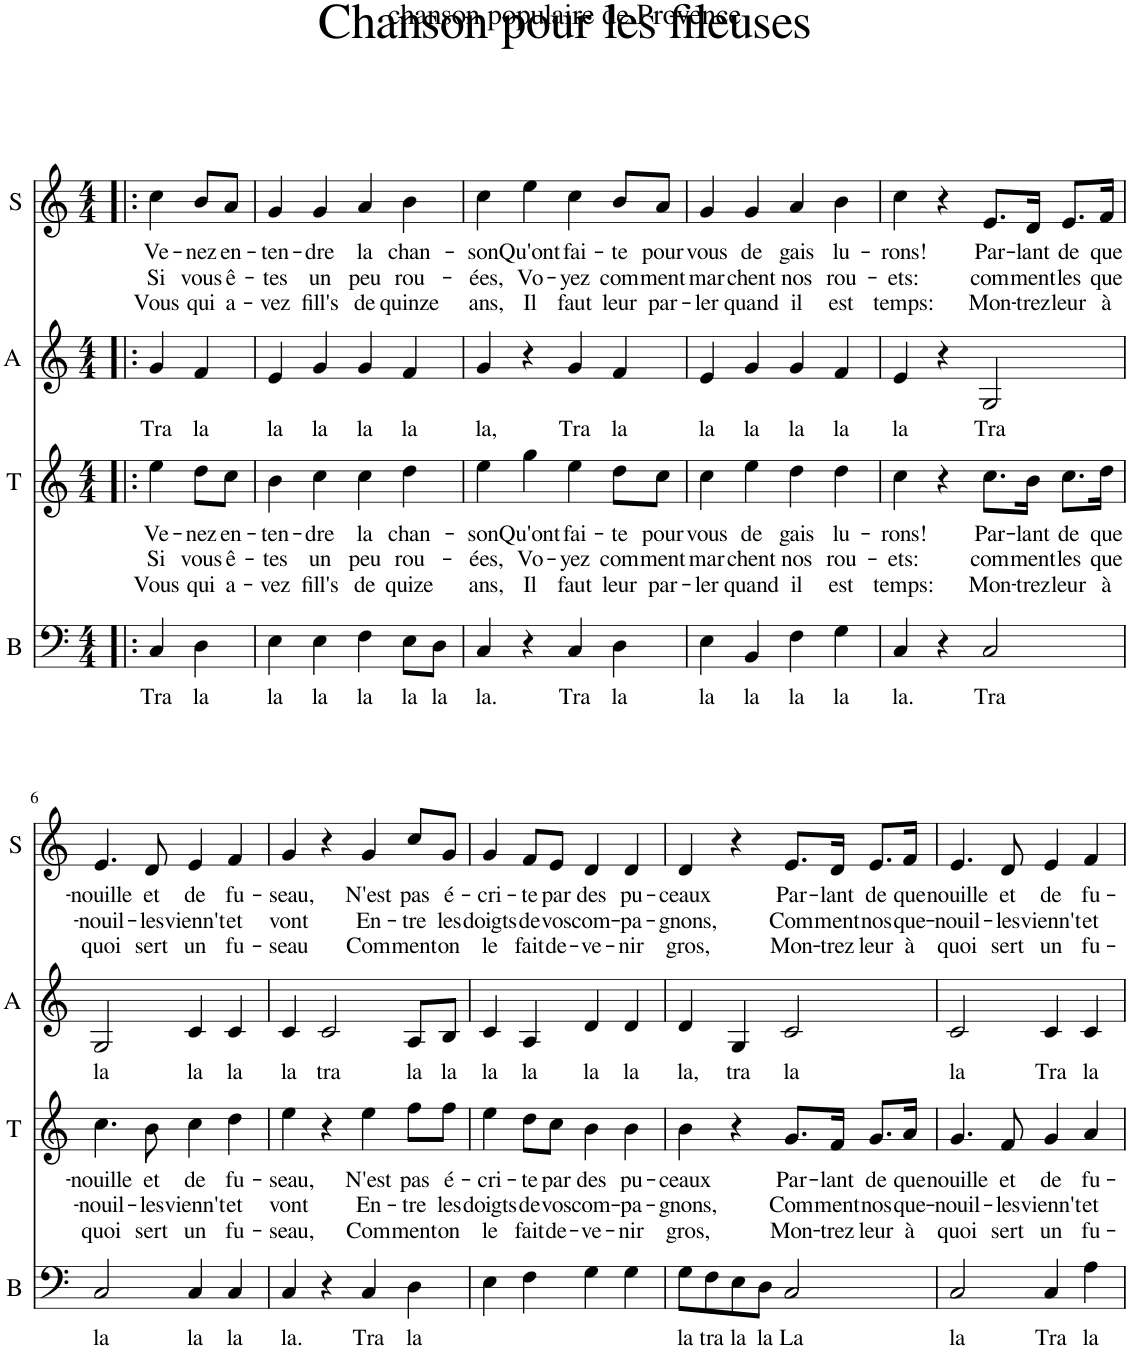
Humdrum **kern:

**kern	**text	**kern	**text	**text	**text	**kern	**text	**kern	**text	**text	**text
*part4	*part4	*part3	*part3	*part3	*part3	*part2	*part2	*part1	*part1	*part1	*part1
*staff4	*staff4	*staff3	*staff3	*staff3	*staff3	*staff2	*staff2	*staff1	*staff1	*staff1	*staff1
*I"B	*	*I"T	*	*	*	*I"A	*	*I"S	*	*	*
*I'B	*	*I'T	*	*	*	*I'A	*	*I'S	*	*	*
*clefF4	*	*clefG2	*	*	*	*clefG2	*	*clefG2	*	*	*
*k[]	*	*k[]	*	*	*	*k[]	*	*k[]	*	*	*
*M4/4	*	*M4/4	*	*	*	*M4/4	*	*M4/4	*	*	*
=1!|:	=1!|:	=1!|:	=1!|:	=1!|:	=1!|:	=1!|:	=1!|:	=1!|:	=1!|:	=1!|:	=1!|:
!	!LO:LY:b	!	!LO:LY:b	!LO:LY:b	!LO:LY:b	!	!LO:LY:b	!	!LO:LY:b	!LO:LY:b	!LO:LY:b
4C/	Tra	4ee\	Ve-	Si	Vous	4g/	Tra	4cc\	Ve-	Si	Vous
!	!LO:LY:b	!	!LO:LY:b	!LO:LY:b	!LO:LY:b	!	!LO:LY:b	!	!LO:LY:b	!LO:LY:b	!LO:LY:b
4D\	la	8dd\L	-nez	vous	qui	4f/	la	8b/L	-nez	vous	qui
!	!	!	!LO:LY:b	!LO:LY:b	!LO:LY:b	!	!	!	!LO:LY:b	!LO:LY:b	!LO:LY:b
.	.	8cc\J	en-	ê-	a-	.	.	8a/J	en-	ê-	a-
=2	=2	=2	=2	=2	=2	=2	=2	=2	=2	=2	=2
!	!LO:LY:b	!	!LO:LY:b	!LO:LY:b	!LO:LY:b	!	!LO:LY:b	!	!LO:LY:b	!LO:LY:b	!LO:LY:b
4E\	la	4b\	-ten-	-tes	-vez	4e/	la	4g/	-ten-	-tes	-vez
!	!LO:LY:b	!	!LO:LY:b	!LO:LY:b	!LO:LY:b	!	!LO:LY:b	!	!LO:LY:b	!LO:LY:b	!LO:LY:b
4E\	la	4cc\	-dre	un	fill's	4g/	la	4g/	-dre	un	fill's
!	!LO:LY:b	!	!LO:LY:b	!LO:LY:b	!LO:LY:b	!	!LO:LY:b	!	!LO:LY:b	!LO:LY:b	!LO:LY:b
4F\	la	4cc\	la	peu	de	4g/	la	4a/	la	peu	de
!	!LO:LY:b	!	!LO:LY:b	!LO:LY:b	!LO:LY:b	!	!LO:LY:b	!	!LO:LY:b	!LO:LY:b	!LO:LY:b
8E\L	la	4dd\	chan-	rou-	quize	4f/	la	4b\	chan-	rou-	quinze
!	!LO:LY:b	!	!	!	!	!	!	!	!	!	!
8D\J	la	.	.	.	.	.	.	.	.	.	.
=3	=3	=3	=3	=3	=3	=3	=3	=3	=3	=3	=3
!	!LO:LY:b	!	!LO:LY:b	!LO:LY:b	!LO:LY:b	!	!LO:LY:b	!	!LO:LY:b	!LO:LY:b	!LO:LY:b
4C/	la.	4ee\	-son	-ées,	ans,	4g/	la,	4cc\	-son	-ées,	ans,
!	!	!	!LO:LY:b	!LO:LY:b	!LO:LY:b	!	!	!	!LO:LY:b	!LO:LY:b	!LO:LY:b
4r	.	4gg\	Qu'ont	Vo-	Il	4r	.	4ee\	Qu'ont	Vo-	Il
!	!LO:LY:b	!	!LO:LY:b	!LO:LY:b	!LO:LY:b	!	!LO:LY:b	!	!LO:LY:b	!LO:LY:b	!LO:LY:b
4C/	Tra	4ee\	fai-	-yez	faut	4g/	Tra	4cc\	fai-	-yez	faut
!	!LO:LY:b	!	!LO:LY:b	!LO:LY:b	!LO:LY:b	!	!LO:LY:b	!	!LO:LY:b	!LO:LY:b	!LO:LY:b
4D\	la	8dd\L	-te	com-	leur	4f/	la	8b/L	-te	com-	leur
!	!	!	!LO:LY:b	!LO:LY:b	!LO:LY:b	!	!	!	!LO:LY:b	!LO:LY:b	!LO:LY:b
.	.	8cc\J	pour	-ment	par-	.	.	8a/J	pour	-ment	par-
=4	=4	=4	=4	=4	=4	=4	=4	=4	=4	=4	=4
!	!LO:LY:b	!	!LO:LY:b	!LO:LY:b	!LO:LY:b	!	!LO:LY:b	!	!LO:LY:b	!LO:LY:b	!LO:LY:b
4E\	la	4cc\	vous	mar-	-ler	4e/	la	4g/	vous	mar-	-ler
!	!LO:LY:b	!	!LO:LY:b	!LO:LY:b	!LO:LY:b	!	!LO:LY:b	!	!LO:LY:b	!LO:LY:b	!LO:LY:b
4BB/	la	4ee\	de	-chent	quand	4g/	la	4g/	de	-chent	quand
!	!LO:LY:b	!	!LO:LY:b	!LO:LY:b	!LO:LY:b	!	!LO:LY:b	!	!LO:LY:b	!LO:LY:b	!LO:LY:b
4F\	la	4dd\	gais	nos	il	4g/	la	4a/	gais	nos	il
!	!LO:LY:b	!	!LO:LY:b	!LO:LY:b	!LO:LY:b	!	!LO:LY:b	!	!LO:LY:b	!LO:LY:b	!LO:LY:b
4G\	la	4dd\	lu-	rou-	est	4f/	la	4b\	lu-	rou-	est
=5	=5	=5	=5	=5	=5	=5	=5	=5	=5	=5	=5
!	!LO:LY:b	!	!LO:LY:b	!LO:LY:b	!LO:LY:b	!	!LO:LY:b	!	!LO:LY:b	!LO:LY:b	!LO:LY:b
4C/	la.	4cc\	-rons!	-ets:	temps:	4e/	la	4cc\	-rons!	-ets:	temps:
4r	.	4r	.	.	.	4r	.	4r	.	.	.
!	!LO:LY:b	!	!LO:LY:b	!LO:LY:b	!LO:LY:b	!	!LO:LY:b	!	!LO:LY:b	!LO:LY:b	!LO:LY:b
2C/	Tra	8.cc\L	Par-	com-	Mon-	2G/	Tra	8.e/L	Par-	com-	Mon-
!	!	!	!LO:LY:b	!LO:LY:b	!LO:LY:b	!	!	!	!LO:LY:b	!LO:LY:b	!LO:LY:b
.	.	16b\Jk	-lant	-ment	-trez	.	.	16d/Jk	-lant	-ment	-trez
!	!	!	!LO:LY:b	!LO:LY:b	!LO:LY:b	!	!	!	!LO:LY:b	!LO:LY:b	!LO:LY:b
.	.	8.cc\L	de	les	leur	.	.	8.e/L	de	les	leur
!	!	!	!LO:LY:b	!LO:LY:b	!LO:LY:b	!	!	!	!LO:LY:b	!LO:LY:b	!LO:LY:b
.	.	16dd\Jk	que-	que-	à	.	.	16f/Jk	que-	que-	à
!!LO:LB:g=z
=6	=6	=6	=6	=6	=6	=6	=6	=6	=6	=6	=6
!	!LO:LY:b	!	!LO:LY:b	!LO:LY:b	!LO:LY:b	!	!LO:LY:b	!	!LO:LY:b	!LO:LY:b	!LO:LY:b
2C/	la	4.cc\	-nouille	-nouil-	quoi	2G/	la	4.e/	-nouille	-nouil-	quoi
!	!	!	!LO:LY:b	!LO:LY:b	!LO:LY:b	!	!	!	!LO:LY:b	!LO:LY:b	!LO:LY:b
.	.	8b\	et	-les	sert	.	.	8d/	et	-les	sert
!	!LO:LY:b	!	!LO:LY:b	!LO:LY:b	!LO:LY:b	!	!LO:LY:b	!	!LO:LY:b	!LO:LY:b	!LO:LY:b
4C/	la	4cc\	de	vienn't	un	4c/	la	4e/	de	vienn't	un
!	!LO:LY:b	!	!LO:LY:b	!LO:LY:b	!LO:LY:b	!	!LO:LY:b	!	!LO:LY:b	!LO:LY:b	!LO:LY:b
4C/	la	4dd\	fu-	et	fu-	4c/	la	4f/	fu-	et	fu-
=7	=7	=7	=7	=7	=7	=7	=7	=7	=7	=7	=7
!	!LO:LY:b	!	!LO:LY:b	!LO:LY:b	!LO:LY:b	!	!LO:LY:b	!	!LO:LY:b	!LO:LY:b	!LO:LY:b
4C/	la.	4ee\	-seau,	vont	-seau,	4c/	la	4g/	-seau,	vont	-seau
!	!	!	!	!	!	!	!LO:LY:b	!	!	!	!
4r	.	4r	.	.	.	2c/	tra	4r	.	.	.
!	!LO:LY:b	!	!LO:LY:b	!LO:LY:b	!LO:LY:b	!	!	!	!LO:LY:b	!LO:LY:b	!LO:LY:b
4C/	Tra	4ee\	N'est	En-	Com-	.	.	4g/	N'est	En-	Com-
!	!LO:LY:b	!	!LO:LY:b	!LO:LY:b	!LO:LY:b	!	!LO:LY:b	!	!LO:LY:b	!LO:LY:b	!LO:LY:b
4D\	la	8ff\L	pas	-tre	-ment	8A/L	la	8cc/L	pas	-tre	-ment
!	!	!	!LO:LY:b	!LO:LY:b	!LO:LY:b	!	!LO:LY:b	!	!LO:LY:b	!LO:LY:b	!LO:LY:b
.	.	8ff\J	é-	les	on	8B/J	la	8g/J	é-	les	on
=8	=8	=8	=8	=8	=8	=8	=8	=8	=8	=8	=8
!	!	!	!LO:LY:b	!LO:LY:b	!LO:LY:b	!	!LO:LY:b	!	!LO:LY:b	!LO:LY:b	!LO:LY:b
4E\	.	4ee\	-cri-	doigts	le	4c/	la	4g/	-cri-	doigts	le
!	!	!	!LO:LY:b	!LO:LY:b	!LO:LY:b	!	!LO:LY:b	!	!LO:LY:b	!LO:LY:b	!LO:LY:b
4F\	.	8dd\L	-te	de	fait	4A/	la	8f/L	-te	de	fait
!	!	!	!LO:LY:b	!LO:LY:b	!LO:LY:b	!	!	!	!LO:LY:b	!LO:LY:b	!LO:LY:b
.	.	8cc\J	par	vos	de-	.	.	8e/J	par	vos	de-
!	!	!	!LO:LY:b	!LO:LY:b	!LO:LY:b	!	!LO:LY:b	!	!LO:LY:b	!LO:LY:b	!LO:LY:b
4G\	.	4b\	des	com-	-ve-	4d/	la	4d/	des	com-	-ve-
!	!	!	!LO:LY:b	!LO:LY:b	!LO:LY:b	!	!LO:LY:b	!	!LO:LY:b	!LO:LY:b	!LO:LY:b
4G\	.	4b\	pu-	-pa-	-nir	4d/	la	4d/	pu-	-pa-	-nir
=9	=9	=9	=9	=9	=9	=9	=9	=9	=9	=9	=9
!	!LO:LY:b	!	!LO:LY:b	!LO:LY:b	!LO:LY:b	!	!LO:LY:b	!	!LO:LY:b	!LO:LY:b	!LO:LY:b
8G\L	la	4b\	-ceaux	-gnons,	gros,	4d/	la,	4d/	-ceaux	-gnons,	gros,
!	!LO:LY:b	!	!	!	!	!	!	!	!	!	!
8F\	tra	.	.	.	.	.	.	.	.	.	.
!	!LO:LY:b	!	!	!	!	!	!LO:LY:b	!	!	!	!
8E\	la	4r	.	.	.	4G/	tra	4r	.	.	.
!	!LO:LY:b	!	!	!	!	!	!	!	!	!	!
8D\J	la	.	.	.	.	.	.	.	.	.	.
!	!LO:LY:b	!	!LO:LY:b	!LO:LY:b	!LO:LY:b	!	!LO:LY:b	!	!LO:LY:b	!LO:LY:b	!LO:LY:b
2C/	La	8.g/L	Par-	Com-	Mon-	2c/	la	8.e/L	Par-	Com-	Mon-
!	!	!	!LO:LY:b	!LO:LY:b	!LO:LY:b	!	!	!	!LO:LY:b	!LO:LY:b	!LO:LY:b
.	.	16f/Jk	-lant	-ment	-trez	.	.	16d/Jk	-lant	-ment	-trez
!	!	!	!LO:LY:b	!LO:LY:b	!LO:LY:b	!	!	!	!LO:LY:b	!LO:LY:b	!LO:LY:b
.	.	8.g/L	de	nos	leur	.	.	8.e/L	de	nos	leur
!	!	!	!LO:LY:b	!LO:LY:b	!LO:LY:b	!	!	!	!LO:LY:b	!LO:LY:b	!LO:LY:b
.	.	16a/Jk	que-	que-	à	.	.	16f/Jk	que-	que-	à
=10	=10	=10	=10	=10	=10	=10	=10	=10	=10	=10	=10
!	!LO:LY:b	!	!LO:LY:b	!LO:LY:b	!LO:LY:b	!	!LO:LY:b	!	!LO:LY:b	!LO:LY:b	!LO:LY:b
2C/	la	4.g/	-nouille	-nouil-	quoi	2c/	la	4.e/	-nouille	-nouil-	quoi
!	!	!	!LO:LY:b	!LO:LY:b	!LO:LY:b	!	!	!	!LO:LY:b	!LO:LY:b	!LO:LY:b
.	.	8f/	et	-les	sert	.	.	8d/	et	-les	sert
!	!LO:LY:b	!	!LO:LY:b	!LO:LY:b	!LO:LY:b	!	!LO:LY:b	!	!LO:LY:b	!LO:LY:b	!LO:LY:b
4C/	Tra	4g/	de	vienn't	un	4c/	Tra	4e/	de	vienn't	un
!	!LO:LY:b	!	!LO:LY:b	!LO:LY:b	!LO:LY:b	!	!LO:LY:b	!	!LO:LY:b	!LO:LY:b	!LO:LY:b
4A\	la	4a/	fu-	et	fu-	4c/	la	4f/	fu-	et	fu-
=	=	=	=	=	=	=	=	=	=	=	=
*-	*-	*-	*-	*-	*-	*-	*-	*-	*-	*-	*-
